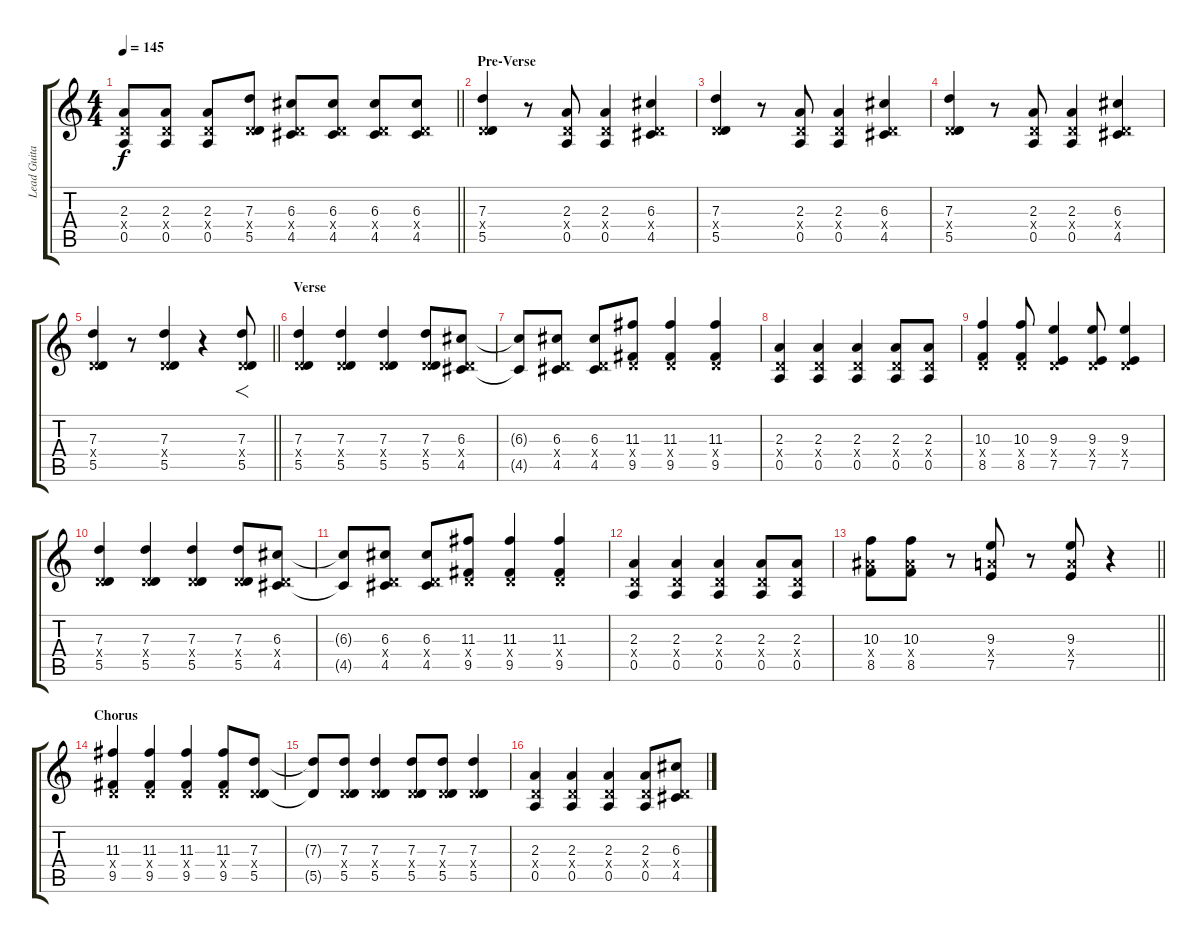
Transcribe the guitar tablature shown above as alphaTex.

\track ("Lead Guitar" "Lead Guita") {instrument distortionguitar}
\staff {score tabs}
\tuning (E4 B3 G3 D3 A2 D2) {hide}
\ts (4 4)
\tempo 145
\clef g2
\barLineRight lightlight
\ks c
(2.3 0.4{x} 0.5).8{dy f} (2.3 0.4{x} 0.5).8 (2.3 0.4{x} 0.5).8 (7.3 0.4{x} 5.5).8 (6.3 0.4{x} 4.5).8 (6.3 0.4{x} 4.5).8 (6.3 0.4{x} 4.5).8 (6.3 0.4{x} 4.5).8 |
\section ("" "Pre-Verse")
(7.3 0.4{x} 5.5).4 r.8 (2.3 0.4{x} 0.5).8 (2.3 0.4{x} 0.5).4 (6.3 0.4{x} 4.5).4 |
(7.3 0.4{x} 5.5).4 r.8 (2.3 0.4{x} 0.5).8 (2.3 0.4{x} 0.5).4 (6.3 0.4{x} 4.5).4 |
(7.3 0.4{x} 5.5).4 r.8 (2.3 0.4{x} 0.5).8 (2.3 0.4{x} 0.5).4 (6.3 0.4{x} 4.5).4 |
\barLineRight lightlight
(7.3 0.4{x} 5.5).4 r.8 (7.3 0.4{x} 5.5).4 r.4 (7.3 0.4{x} 5.5).8{f} |
\section ("" "Verse")
(7.3 0.4{x} 5.5).4 (7.3 0.4{x} 5.5).4 (7.3 0.4{x} 5.5).4 (7.3 0.4{x} 5.5).8 (6.3 0.4{x} 4.5).8 |
(6.3{t} 4.5{t}).8 (6.3 0.4{x} 4.5).8 (6.3 0.4{x} 4.5).8 (11.3 0.4{x} 9.5).8 (11.3 0.4{x} 9.5).4 (11.3 0.4{x} 9.5).4 |
(2.3 0.4{x} 0.5).4 (2.3 0.4{x} 0.5).4 (2.3 0.4{x} 0.5).4 (2.3 0.4{x} 0.5).8 (2.3 0.4{x} 0.5).8 |
(10.3 0.4{x} 8.5).4 (10.3 0.4{x} 8.5).8 (9.3 0.4{x} 7.5).4 (9.3 0.4{x} 7.5).8 (9.3 0.4{x} 7.5).4 |
(7.3 0.4{x} 5.5).4 (7.3 0.4{x} 5.5).4 (7.3 0.4{x} 5.5).4 (7.3 0.4{x} 5.5).8 (6.3 0.4{x} 4.5).8 |
(6.3{t} 4.5{t}).8 (6.3 0.4{x} 4.5).8 (6.3 0.4{x} 4.5).8 (11.3 0.4{x} 9.5).8 (11.3 0.4{x} 9.5).4 (11.3 0.4{x} 9.5).4 |
(2.3 0.4{x} 0.5).4 (2.3 0.4{x} 0.5).4 (2.3 0.4{x} 0.5).4 (2.3 0.4{x} 0.5).8 (2.3 0.4{x} 0.5).8 |
\barLineRight lightlight
(10.3 8.4{x} 8.5).8 (10.3 8.4{x} 8.5).8 r.8 (9.3 7.4{x} 7.5).8 r.8 (9.3 7.4{x} 7.5).8 r.4 |
\section ("" "Chorus")
(11.3 0.4{x} 9.5).4 (11.3 0.4{x} 9.5).4 (11.3 0.4{x} 9.5).4 (11.3 0.4{x} 9.5).8 (7.3 0.4{x} 5.5).8 |
(7.3{t} 5.5{t}).8 (7.3 0.4{x} 5.5).8 (7.3 0.4{x} 5.5).4 (7.3 0.4{x} 5.5).8 (7.3 0.4{x} 5.5).8 (7.3 0.4{x} 5.5).4 |
(2.3 0.4{x} 0.5).4 (2.3 0.4{x} 0.5).4 (2.3 0.4{x} 0.5).4 (2.3 0.4{x} 0.5).8 (6.3 0.4{x} 4.5).8
